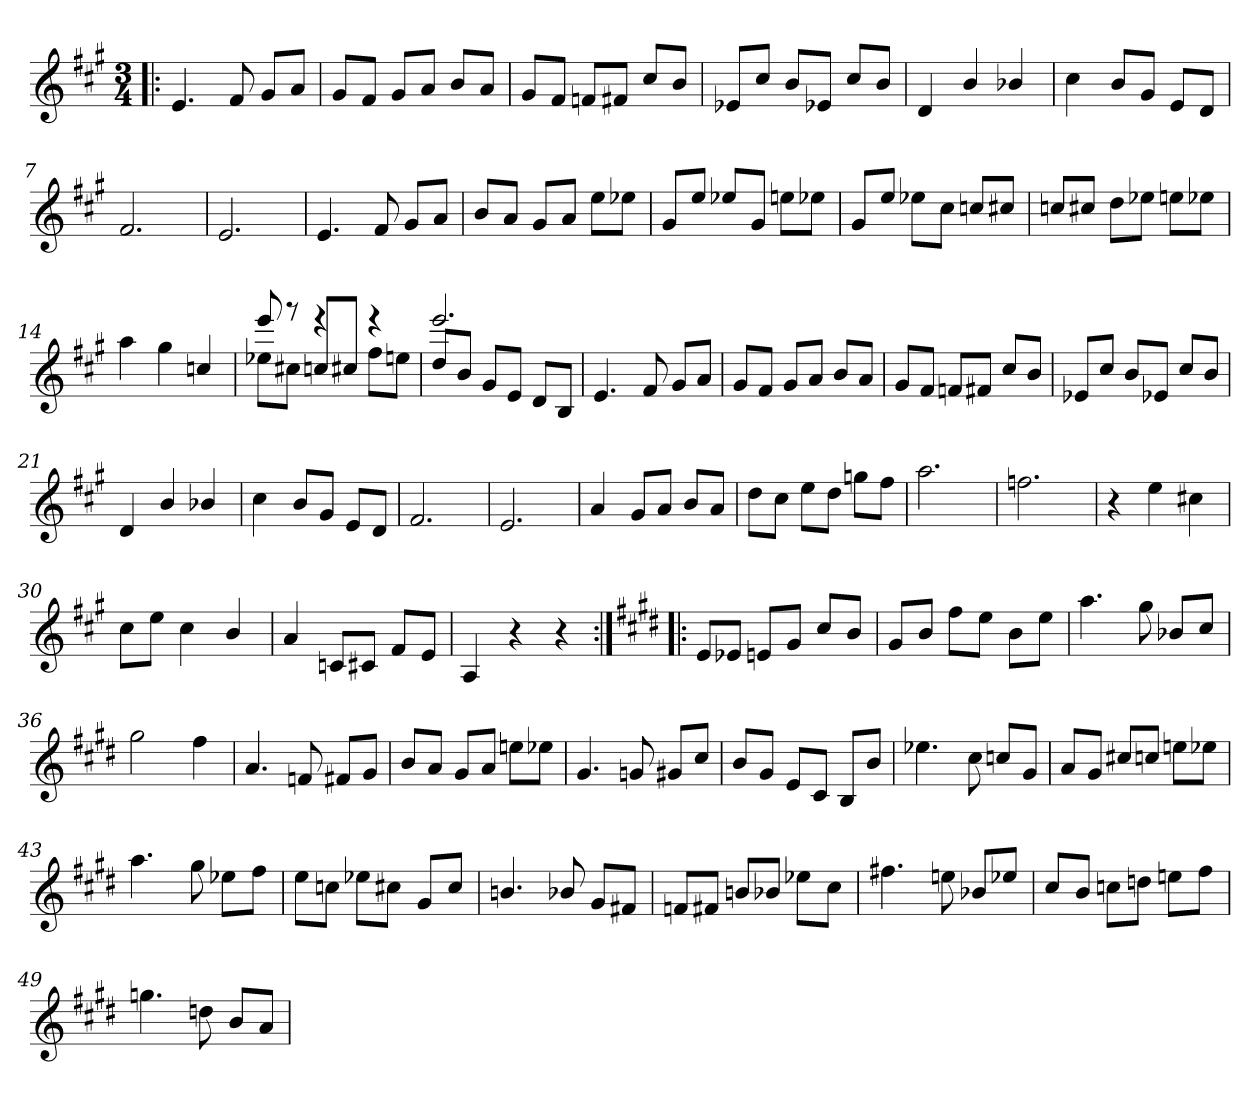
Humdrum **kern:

**kern
*part1
*staff1
*clefG2
*k[f#c#g#]
*A:
*M3/4
=1!|:
4.e/
8f#/
8g#/L
8a/J
=2
8g#/L
8f#/J
8g#/L
8a/J
8b/L
8a/J
=3
8g#/L
8f#/J
8fn/L
8f#X/J
8cc#/L
8b/J
=4
8e-/L
8cc#/J
8b/L
8e-X/J
8cc#/L
8b/J
=5
4d/
4b/
4b-X/
!!LO:LB:g=z
=6
4cc#\
8b/L
8g#/J
8e/L
8d/J
=7
2.f#/
=8
2.e/
=9
4.e/
8f#/
8g#/L
8a/J
=10
8b/L
8a/J
8g#/L
8a/J
8ee\L
8ee-X\J
=11
8g#/L
8ee/J
8ee-X/L
8g#/J
8een\L
8ee-X\J
!!LO:LB:g=z
=12
8g#/L
8ee/J
8ee-X\L
8cc#\J
8ccn/L
8cc#X/J
=13
8ccn/L
8cc#X/J
8dd\L
8ee-X\J
8een\L
8ee-X\J
=14
4aa\
4gg#\
4ccn/
=15
*^
8ee-X\L	8eee!/
8cc#X\J	8rfff
8ccn/L	4reee
8cc#X/J	.
8ff#\L	4reee
8een\J	.
=16	=16
!	!LO:N:head=open
8dd/L	2.eee/
8b/J	.
8g#/L	.
8e/J	.
8d/L	.
8B/J	.
*v	*v
!!LO:LB:g=z
=17
4.e/
8f#/
8g#/L
8a/J
=18
8g#/L
8f#/J
8g#/L
8a/J
8b/L
8a/J
=19
8g#/L
8f#/J
8fn/L
8f#X/J
8cc#/L
8b/J
=20
8e-/L
8cc#/J
8b/L
8e-X/J
8cc#/L
8b/J
=21
4d/
4b/
4b-X/
!!LO:LB:g=z
=22
4cc#\
8b/L
8g#/J
8e/L
8d/J
=23
2.f#/
=24
2.e/
=25
4a/
8g#/L
8a/J
8b/L
8a/J
=26
8dd\L
8cc#\J
8ee\L
8dd\J
8ggn\L
8ff#\J
=27
2.aa\
!!LO:LB:g=z
=28
2.ffn\
=29
4r
4ee\
4cc#X\
=30
8cc#\L
8ee\J
4cc#\
4b/
=31
4a/
8cn/L
8c#X/J
8f#/L
8e/J
=32
4A/
4r
4r
!!LO:LB:g=z
=33:|!|:
*k[f#c#g#d#]
*E:
8e/L
8e-X/J
8en/L
8g#/J
8cc#/L
8b/J
=34
8g#/L
8b/J
8ff#\L
8ee\J
8b\L
8ee\J
=35
4.aa\
8gg#\
8b-X/L
8cc#/J
=36
2gg#\
4ff#\
=37
4.a/
8fn/
8f#X/L
8g#/J
=38
8b/L
8a/J
8g#/L
8a/J
8een\L
8ee-X\J
!!LO:LB:g=z
=39
4.g#/
8gn/
8g#X/L
8cc#/J
=40
8b/L
8g#/J
8e/L
8c#/J
8B/L
8b/J
=41
4.ee-X\
8cc#\
8ccn/L
8g#/J
=42
8a/L
8g#/J
8cc#X/L
8ccn/J
8een\L
8ee-X\J
=43
4.aa\
8gg#\
8ee-X\L
8ff#\J
!!LO:LB:g=z
=44
8ee\L
8ccn\J
8ee-X\L
8cc#X\J
8g#/L
8cc#/J
=45
4.bn/
8b-X/
8g#/L
8f#X/J
=46
8fn/L
8f#X/J
8bn/L
8b-X/J
8ee-X\L
8cc#\J
=47
4.ff#X\
8een\
8b-X/L
8ee-X/J
=48
8cc#/L
8b/J
8ccn\L
8ddn\J
8een\L
8ff#\J
!!LO:PB:g=z
=49
4.ggn\
8ddn\
8b/L
8a/J
=
*-
